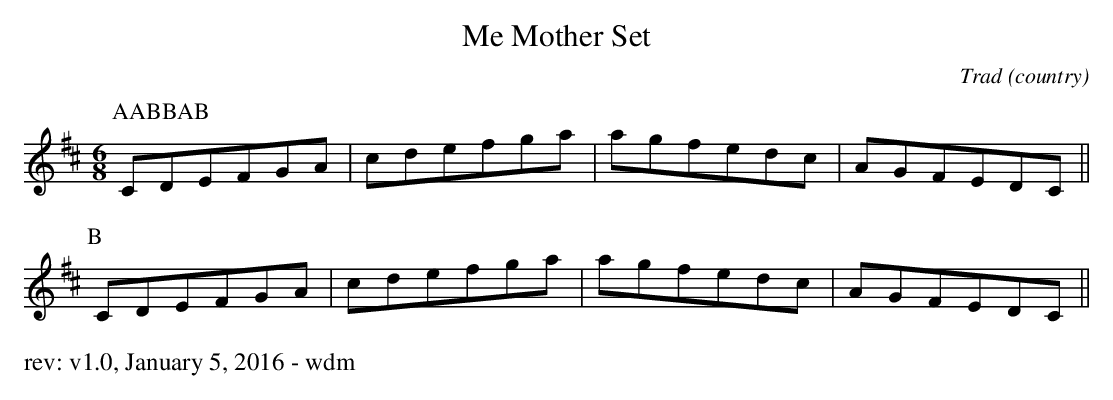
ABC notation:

X:1
T: Me Mother Set
O: Trad (country)
M: 6/8
K: Dmaj
P: AABBAB
P:A
CDEFGA|cdefga|agfedc|AGFEDC||
P:B
CDEFGA|cdefga|agfedc|AGFEDC||
